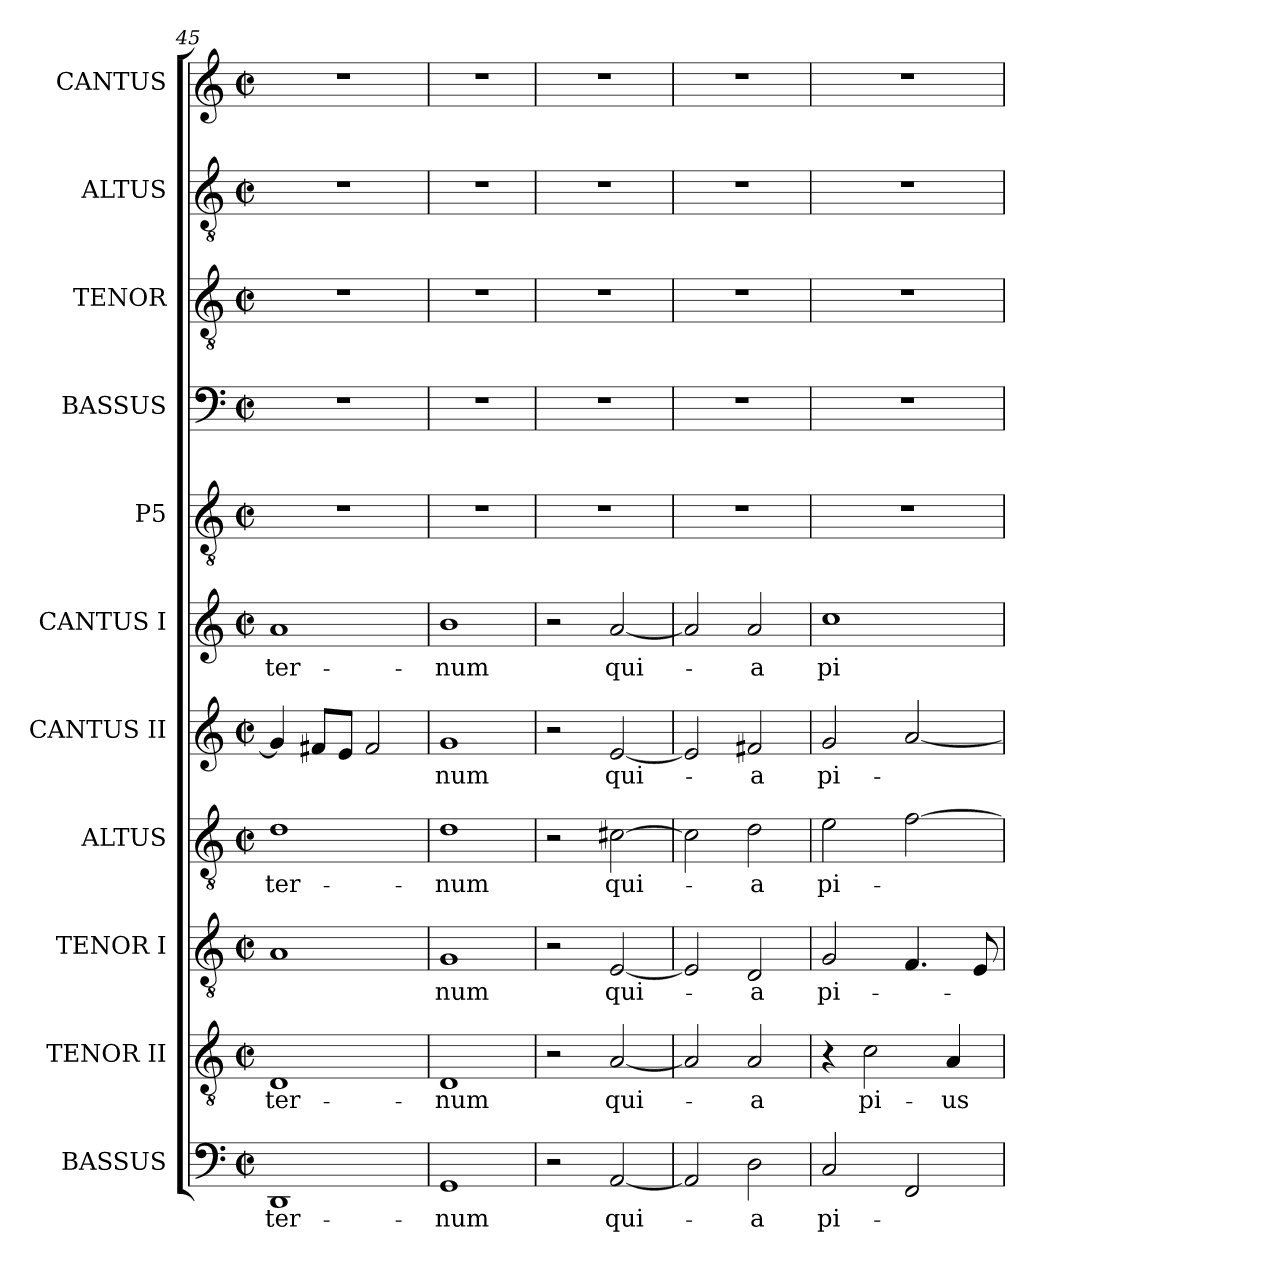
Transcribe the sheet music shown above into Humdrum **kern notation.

**kern	**text	**kern	**text	**kern	**text	**kern	**text	**kern	**text	**kern	**text	**kern	**kern	**kern	**kern	**kern
*part11	*part11	*part10	*part10	*part9	*part9	*part8	*part8	*part7	*part7	*part6	*part6	*part5	*part4	*part3	*part2	*part1
*staff11	*staff11	*staff10	*staff10	*staff9	*staff9	*staff8	*staff8	*staff7	*staff7	*staff6	*staff6	*staff5	*staff4	*staff3	*staff2	*staff1
*I"BASSUS	*	*I"TENOR II	*	*I"TENOR I	*	*I"ALTUS	*	*I"CANTUS II	*	*I"CANTUS I	*	*I"P5	*I"BASSUS	*I"TENOR	*I"ALTUS	*I"CANTUS
*I'B.	*	*I'T. II	*	*I'T. I	*	*I'A.	*	*I'C. II	*	*I'C. I	*	*	*I'B.	*I'T.	*I'A.	*I'C.
!!LO:PB:g=z
*clefF4	*	*clefGv2	*	*clefGv2	*	*clefGv2	*	*clefG2	*	*clefG2	*	*clefGv2	*clefF4	*clefGv2	*clefGv2	*clefG2
*	*	*ITrd7c12	*	*ITrd7c12	*	*ITrd7c12	*	*	*	*	*	*ITrd7c12	*	*ITrd7c12	*ITrd7c12	*
*k[]	*	*k[]	*	*k[]	*	*k[]	*	*k[]	*	*k[]	*	*k[]	*k[]	*k[]	*k[]	*k[]
*a:	*	*a:	*	*a:	*	*a:	*	*a:	*	*a:	*	*a:	*a:	*a:	*a:	*a:
*M2/2	*	*M2/2	*	*M2/2	*	*M2/2	*	*M2/2	*	*M2/2	*	*M2/2	*M2/2	*M2/2	*M2/2	*M2/2
*met(c|)	*	*met(c|)	*	*met(c|)	*	*met(c|)	*	*met(c|)	*	*met(c|)	*	*met(c|)	*met(c|)	*met(c|)	*met(c|)	*met(c|)
=45	=45	=45	=45	=45	=45	=45	=45	=45	=45	=45	=45	=45	=45	=45	=45	=45
!	!LO:LY:b:color=#000000	!	!	!	!	!	!	!	!	!	!	!	!	!	!	!
!	!	!	!LO:LY:b:color=#000000	!	!	!	!	!	!	!	!	!	!	!	!	!
!	!	!	!	!	!	!	!LO:LY:b:color=#000000	!	!	!	!	!	!	!	!	!
!	!	!	!	!	!	!	!	!	!	!	!LO:LY:b:color=#000000	!	!	!	!	!
1DDi	-ter-	1DDi	-ter-	1AAi	.	1Di	-ter-	4gi/]	.	1ai	-ter-	1r	1r	1r	1r	1r
.	.	.	.	.	.	.	.	8f#Xi/L	.	.	.	.	.	.	.	.
.	.	.	.	.	.	.	.	8ei/J	.	.	.	.	.	.	.	.
.	.	.	.	.	.	.	.	2f#i/	.	.	.	.	.	.	.	.
=46	=46	=46	=46	=46	=46	=46	=46	=46	=46	=46	=46	=46	=46	=46	=46	=46
!	!LO:LY:b:color=#000000	!	!	!	!	!	!	!	!	!	!	!	!	!	!	!
!	!	!	!LO:LY:b:color=#000000	!	!	!	!	!	!	!	!	!	!	!	!	!
!	!	!	!	!	!LO:LY:b:color=#000000	!	!	!	!	!	!	!	!	!	!	!
!	!	!	!	!	!	!	!LO:LY:b:color=#000000	!	!	!	!	!	!	!	!	!
!	!	!	!	!	!	!	!	!	!LO:LY:b:color=#000000	!	!	!	!	!	!	!
!	!	!	!	!	!	!	!	!	!	!	!LO:LY:b:color=#000000	!	!	!	!	!
1GGi	-num	1DDi	-num	1GGi	-num	1Di	-num	1gi	-num	1bi	-num	1r	1r	1r	1r	1r
=47	=47	=47	=47	=47	=47	=47	=47	=47	=47	=47	=47	=47	=47	=47	=47	=47
2r	.	2r	.	2r	.	2r	.	2r	.	2r	.	1r	1r	1r	1r	1r
!	!LO:LY:b:color=#000000	!	!	!	!	!	!	!	!	!	!	!	!	!	!	!
!	!	!	!LO:LY:b:color=#000000	!	!	!	!	!	!	!	!	!	!	!	!	!
!	!	!	!	!	!LO:LY:b:color=#000000	!	!	!	!	!	!	!	!	!	!	!
!	!	!	!	!	!	!	!LO:LY:b:color=#000000	!	!	!	!	!	!	!	!	!
!	!	!	!	!	!	!	!	!	!LO:LY:b:color=#000000	!	!	!	!	!	!	!
!	!	!	!	!	!	!	!	!	!	!	!LO:LY:b:color=#000000	!	!	!	!	!
[2AAi/	qui-	[2AAi/	qui-	[2EEi/	qui-	[2C#Xi\	qui-	[2ei/	qui-	[2ai/	qui-	.	.	.	.	.
=48	=48	=48	=48	=48	=48	=48	=48	=48	=48	=48	=48	=48	=48	=48	=48	=48
2AAi/]	.	2AAi/]	.	2EEi/]	.	2C#i\]	.	2ei/]	.	2ai/]	.	1r	1r	1r	1r	1r
!	!LO:LY:b:color=#000000	!	!	!	!	!	!	!	!	!	!	!	!	!	!	!
!	!	!	!LO:LY:b:color=#000000	!	!	!	!	!	!	!	!	!	!	!	!	!
!	!	!	!	!	!LO:LY:b:color=#000000	!	!	!	!	!	!	!	!	!	!	!
!	!	!	!	!	!	!	!LO:LY:b:color=#000000	!	!	!	!	!	!	!	!	!
!	!	!	!	!	!	!	!	!	!LO:LY:b:color=#000000	!	!	!	!	!	!	!
!	!	!	!	!	!	!	!	!	!	!	!LO:LY:b:color=#000000	!	!	!	!	!
2Di\	-a	2AAi/	-a	2DDi/	-a	2Di\	-a	2f#Xi/	-a	2ai/	-a	.	.	.	.	.
=49	=49	=49	=49	=49	=49	=49	=49	=49	=49	=49	=49	=49	=49	=49	=49	=49
!	!LO:LY:b:color=#000000	!	!	!	!	!	!	!	!	!	!	!	!	!	!	!
!	!	!	!	!	!LO:LY:b:color=#000000	!	!	!	!	!	!	!	!	!	!	!
!	!	!	!	!	!	!	!LO:LY:b:color=#000000	!	!	!	!	!	!	!	!	!
!	!	!	!	!	!	!	!	!	!LO:LY:b:color=#000000	!	!	!	!	!	!	!
!	!	!	!	!	!	!	!	!	!	!	!LO:LY:b:color=#000000	!	!	!	!	!
2Ci/	pi-	4r	.	2GGi/	pi-	2Ei\	pi-	2gi/	pi-	1cci	pi-	1r	1r	1r	1r	1r
!	!	!	!LO:LY:b:color=#000000	!	!	!	!	!	!	!	!	!	!	!	!	!
.	.	2Ci\	pi-	.	.	.	.	.	.	.	.	.	.	.	.	.
2FFi/	.	.	.	4.FFi/	.	[2Fi\	.	[2ai/	.	.	.	.	.	.	.	.
!	!	!	!LO:LY:b:color=#000000	!	!	!	!	!	!	!	!	!	!	!	!	!
.	.	4AAi/	-us	.	.	.	.	.	.	.	.	.	.	.	.	.
.	.	.	.	8EEi/	.	.	.	.	.	.	.	.	.	.	.	.
=	=	=	=	=	=	=	=	=	=	=	=	=	=	=	=	=
*-	*-	*-	*-	*-	*-	*-	*-	*-	*-	*-	*-	*-	*-	*-	*-	*-
